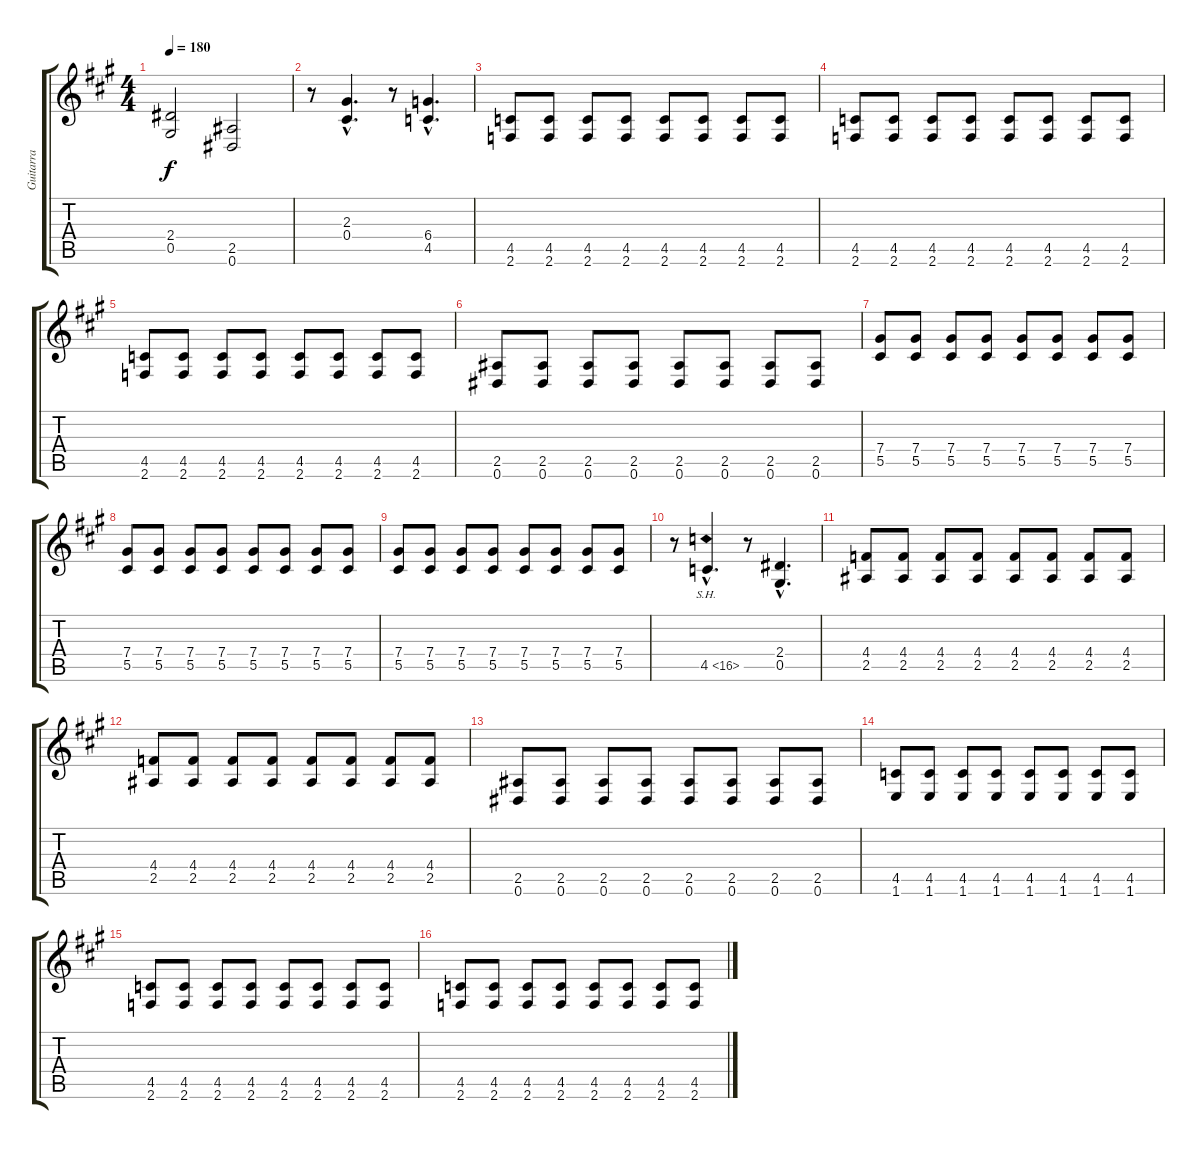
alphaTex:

\track ("Guitarra" "Guitarra") {instrument distortionguitar}
\staff {score tabs}
\tuning (Eb4 Bb3 Gb3 Db3 Ab2 Eb2) {hide}
\ts (4 4)
\tempo 180
\clef g2
\ks a
(2.4 0.5).2{dy f} (2.5 0.6).2 |
r.8 (2.3{hac} 0.4{hac}).4{d} r.8 (6.4{hac} 4.5{hac}).4{d} |
(4.5 2.6).8 (4.5 2.6).8 (4.5 2.6).8 (4.5 2.6).8 (4.5 2.6).8 (4.5 2.6).8 (4.5 2.6).8 (4.5 2.6).8 |
(4.5 2.6).8 (4.5 2.6).8 (4.5 2.6).8 (4.5 2.6).8 (4.5 2.6).8 (4.5 2.6).8 (4.5 2.6).8 (4.5 2.6).8 |
(4.5 2.6).8 (4.5 2.6).8 (4.5 2.6).8 (4.5 2.6).8 (4.5 2.6).8 (4.5 2.6).8 (4.5 2.6).8 (4.5 2.6).8 |
(2.5 0.6).8 (2.5 0.6).8 (2.5 0.6).8 (2.5 0.6).8 (2.5 0.6).8 (2.5 0.6).8 (2.5 0.6).8 (2.5 0.6).8 |
(7.4 5.5).8 (7.4 5.5).8 (7.4 5.5).8 (7.4 5.5).8 (7.4 5.5).8 (7.4 5.5).8 (7.4 5.5).8 (7.4 5.5).8 |
(7.4 5.5).8 (7.4 5.5).8 (7.4 5.5).8 (7.4 5.5).8 (7.4 5.5).8 (7.4 5.5).8 (7.4 5.5).8 (7.4 5.5).8 |
(7.4 5.5).8 (7.4 5.5).8 (7.4 5.5).8 (7.4 5.5).8 (7.4 5.5).8 (7.4 5.5).8 (7.4 5.5).8 (7.4 5.5).8 |
r.8 4.5{sh 12 hac}.4{d} r.8 (2.4{hac} 0.5{hac}).4{d} |
(4.4 2.5).8 (4.4 2.5).8 (4.4 2.5).8 (4.4 2.5).8 (4.4 2.5).8 (4.4 2.5).8 (4.4 2.5).8 (4.4 2.5).8 |
(4.4 2.5).8 (4.4 2.5).8 (4.4 2.5).8 (4.4 2.5).8 (4.4 2.5).8 (4.4 2.5).8 (4.4 2.5).8 (4.4 2.5).8 |
(2.5 0.6).8 (2.5 0.6).8 (2.5 0.6).8 (2.5 0.6).8 (2.5 0.6).8 (2.5 0.6).8 (2.5 0.6).8 (2.5 0.6).8 |
(4.5 1.6).8 (4.5 1.6).8 (4.5 1.6).8 (4.5 1.6).8 (4.5 1.6).8 (4.5 1.6).8 (4.5 1.6).8 (4.5 1.6).8 |
(4.5 2.6).8 (4.5 2.6).8 (4.5 2.6).8 (4.5 2.6).8 (4.5 2.6).8 (4.5 2.6).8 (4.5 2.6).8 (4.5 2.6).8 |
(4.5 2.6).8 (4.5 2.6).8 (4.5 2.6).8 (4.5 2.6).8 (4.5 2.6).8 (4.5 2.6).8 (4.5 2.6).8 (4.5 2.6).8
